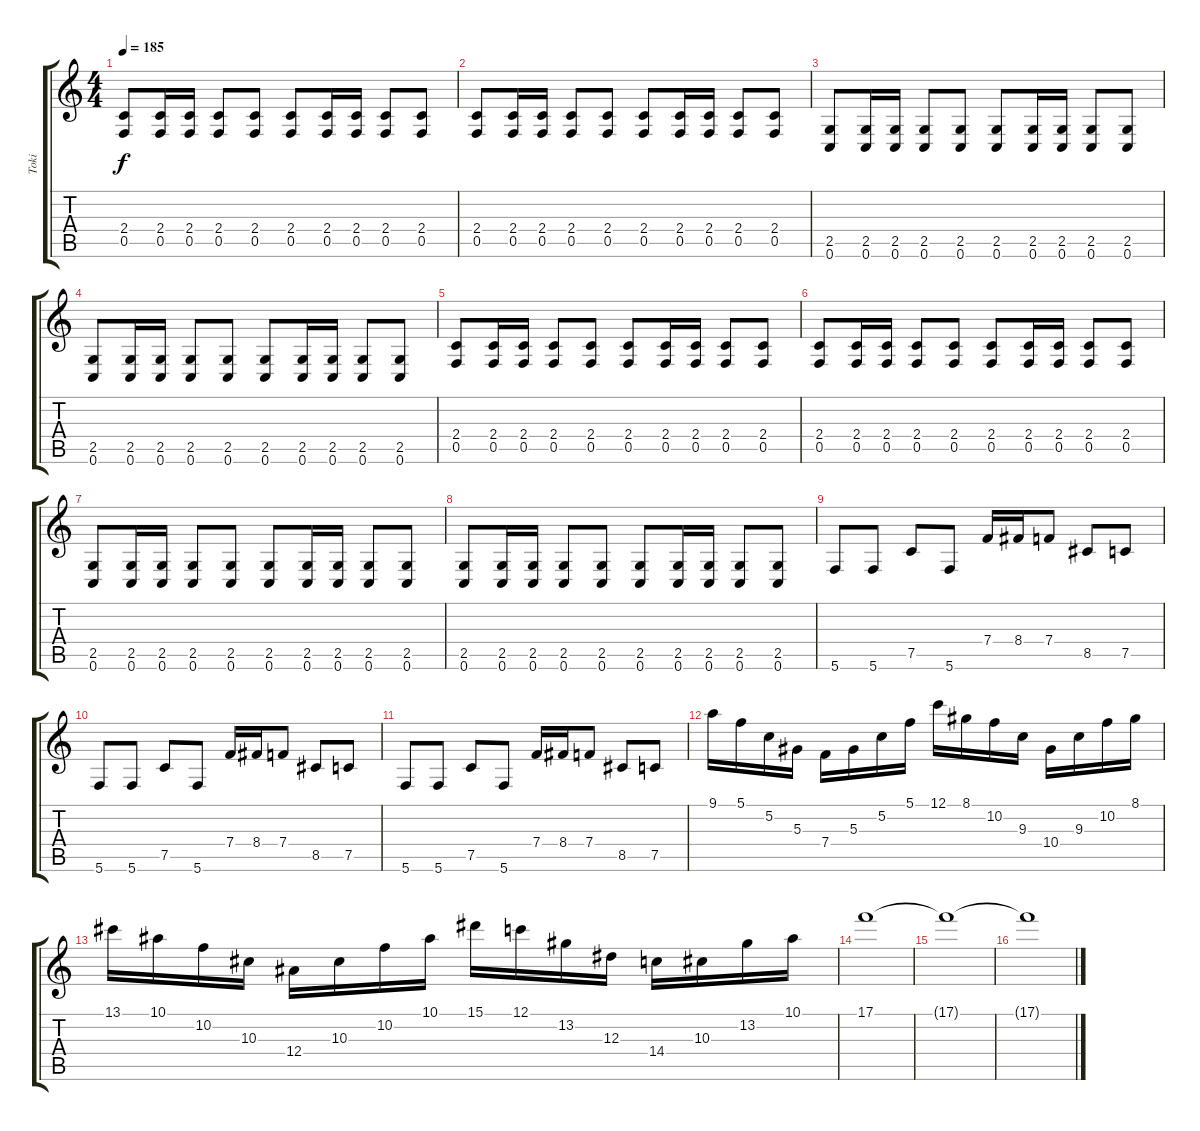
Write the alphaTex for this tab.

\track ("Toki" "Toki") {instrument distortionguitar}
\staff {score tabs}
\tuning (C4 G3 Eb3 Bb2 F2 C2) {hide}
\ts (4 4)
\tempo 185
\clef g2
\ks c
(2.4 0.5).8{dy f instrument distortionguitar} (2.4 0.5).16 (2.4 0.5).16 (2.4 0.5).8 (2.4 0.5).8 (2.4 0.5).8 (2.4 0.5).16 (2.4 0.5).16 (2.4 0.5).8 (2.4 0.5).8 |
(2.4 0.5).8 (2.4 0.5).16 (2.4 0.5).16 (2.4 0.5).8 (2.4 0.5).8 (2.4 0.5).8 (2.4 0.5).16 (2.4 0.5).16 (2.4 0.5).8 (2.4 0.5).8 |
(2.5 0.6).8 (2.5 0.6).16 (2.5 0.6).16 (2.5 0.6).8 (2.5 0.6).8 (2.5 0.6).8 (2.5 0.6).16 (2.5 0.6).16 (2.5 0.6).8 (2.5 0.6).8 |
(2.5 0.6).8 (2.5 0.6).16 (2.5 0.6).16 (2.5 0.6).8 (2.5 0.6).8 (2.5 0.6).8 (2.5 0.6).16 (2.5 0.6).16 (2.5 0.6).8 (2.5 0.6).8 |
(2.4 0.5).8 (2.4 0.5).16 (2.4 0.5).16 (2.4 0.5).8 (2.4 0.5).8 (2.4 0.5).8 (2.4 0.5).16 (2.4 0.5).16 (2.4 0.5).8 (2.4 0.5).8 |
(2.4 0.5).8 (2.4 0.5).16 (2.4 0.5).16 (2.4 0.5).8 (2.4 0.5).8 (2.4 0.5).8 (2.4 0.5).16 (2.4 0.5).16 (2.4 0.5).8 (2.4 0.5).8 |
(2.5 0.6).8 (2.5 0.6).16 (2.5 0.6).16 (2.5 0.6).8 (2.5 0.6).8 (2.5 0.6).8 (2.5 0.6).16 (2.5 0.6).16 (2.5 0.6).8 (2.5 0.6).8 |
(2.5 0.6).8 (2.5 0.6).16 (2.5 0.6).16 (2.5 0.6).8 (2.5 0.6).8 (2.5 0.6).8 (2.5 0.6).16 (2.5 0.6).16 (2.5 0.6).8 (2.5 0.6).8 |
5.6.8 5.6.8 7.5.8 5.6.8 7.4.16 8.4.16 7.4.8 8.5.8 7.5.8 |
5.6.8 5.6.8 7.5.8 5.6.8 7.4.16 8.4.16 7.4.8 8.5.8 7.5.8 |
5.6.8 5.6.8 7.5.8 5.6.8 7.4.16 8.4.16 7.4.8 8.5.8 7.5.8 |
9.1.16 5.1.16 5.2.16 5.3.16 7.4.16 5.3.16 5.2.16 5.1.16 12.1.16 8.1.16 10.2.16 9.3.16 10.4.16 9.3.16 10.2.16 8.1.16 |
13.1.16 10.1.16 10.2.16 10.3.16 12.4.16 10.3.16 10.2.16 10.1.16 15.1.16 12.1.16 13.2.16 12.3.16 14.4.16 10.3.16 13.2.16 10.1.16 |
17.1.1{volume 0} |
17.1{t}.1 |
17.1{t}.1
